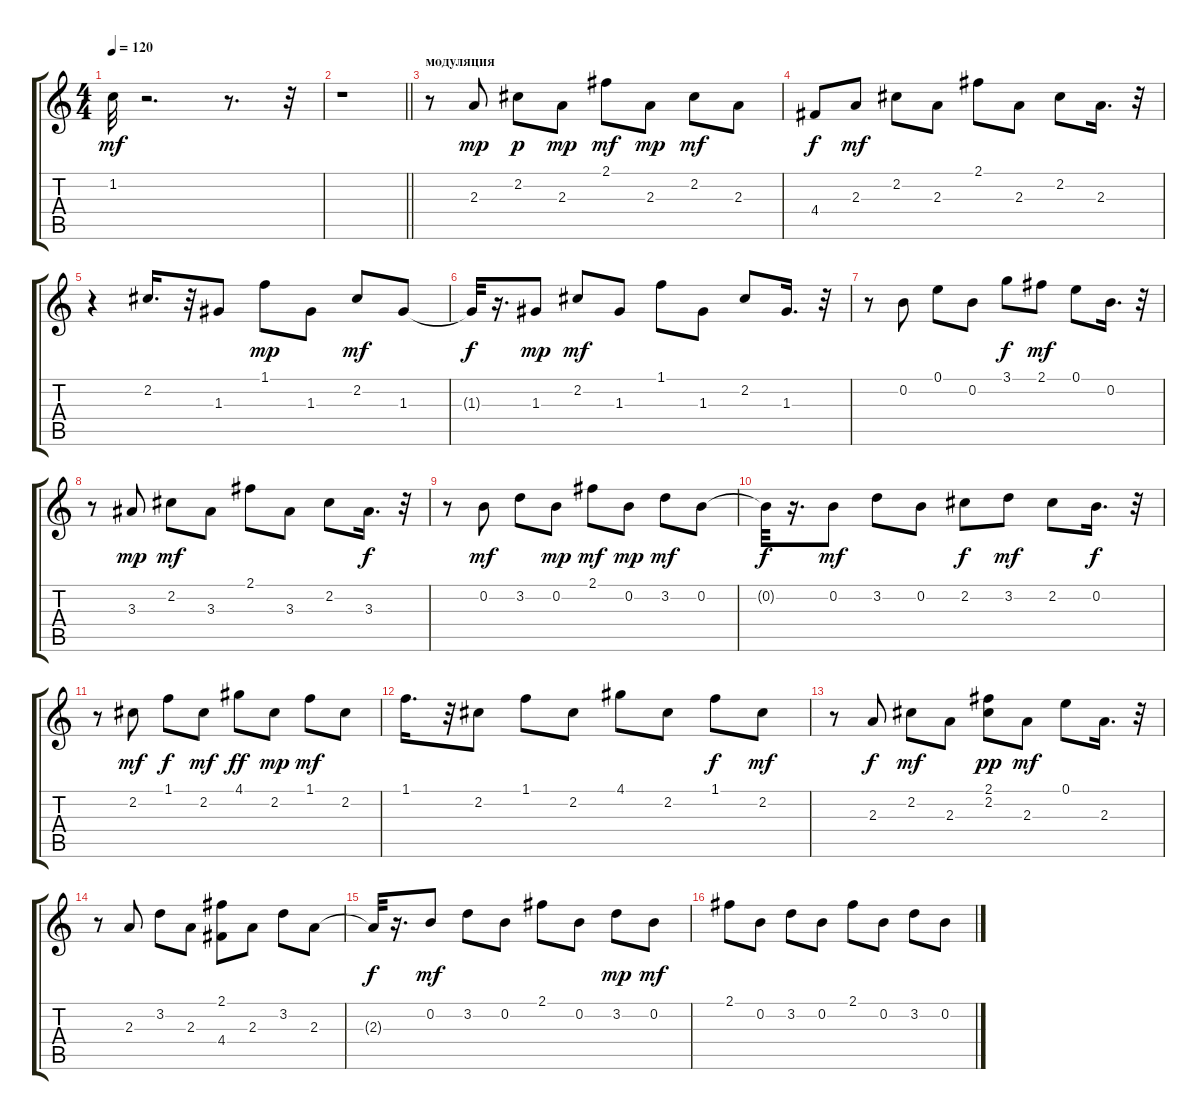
\track "" {instrument acousticguitarsteel}
\staff {score tabs}
\tuning (E4 B3 G3 D3 A2 E2) {hide}
\ts (4 4)
\tempo 120
\clef g2
\ks c
1.2.32{dy mf} r.2{d} r.8{d} r.32 |
\barLineRight lightlight
r.1 |
\section ("" "модуляция")
r.8 2.3.8{dy mp} 2.2.8{dy p} 2.3.8{dy mp} 2.1.8{dy mf} 2.3.8{dy mp} 2.2.8{dy mf} 2.3.8 |
4.4.8{dy f} 2.3.8{dy mf} 2.2.8 2.3.8 2.1.8 2.3.8 2.2.8 2.3.16{d} r.32 |
r.4 2.2.16{d} r.32 1.3.8 1.1.8{dy mp} 1.3.8 2.2.8{dy mf} 1.3.8 |
1.3{t}.32{dy f} r.16{d} 1.3.8{dy mp} 2.2.8{dy mf} 1.3.8 1.1.8 1.3.8 2.2.8 1.3.16{d} r.32 |
r.8 0.2.8 0.1.8 0.2.8 3.1.8{dy f} 2.1.8{dy mf} 0.1.8 0.2.16{d} r.32 |
r.8 3.3.8{dy mp} 2.2.8{dy mf} 3.3.8 2.1.8 3.3.8 2.2.8 3.3.16{d dy f} r.32 |
r.8 0.2.8{dy mf} 3.2.8 0.2.8{dy mp} 2.1.8{dy mf} 0.2.8{dy mp} 3.2.8{dy mf} 0.2.8 |
0.2{t}.32{dy f} r.16{d} 0.2.8{dy mf} 3.2.8 0.2.8 2.2.8{dy f} 3.2.8{dy mf} 2.2.8 0.2.16{d dy f} r.32 |
r.8 2.2.8{dy mf} 1.1.8{dy f} 2.2.8{dy mf} 4.1.8{dy ff} 2.2.8{dy mp} 1.1.8{dy mf} 2.2.8 |
1.1.16{d} r.32 2.2.8 1.1.8 2.2.8 4.1.8 2.2.8 1.1.8{dy f} 2.2.8{dy mf} |
r.8 2.3.8{dy f} 2.2.8{dy mf} 2.3.8 (2.1 2.2).8{dy pp} 2.3.8{dy mf} 0.1.8 2.3.16{d} r.32 |
r.8 2.3.8 3.2.8 2.3.8 (2.1 4.4).8 2.3.8 3.2.8 2.3.8 |
2.3{t}.32{dy f} r.16{d} 0.2.8{dy mf} 3.2.8 0.2.8 2.1.8 0.2.8 3.2.8{dy mp} 0.2.8{dy mf} |
2.1.8 0.2.8 3.2.8 0.2.8 2.1.8 0.2.8 3.2.8 0.2.8
